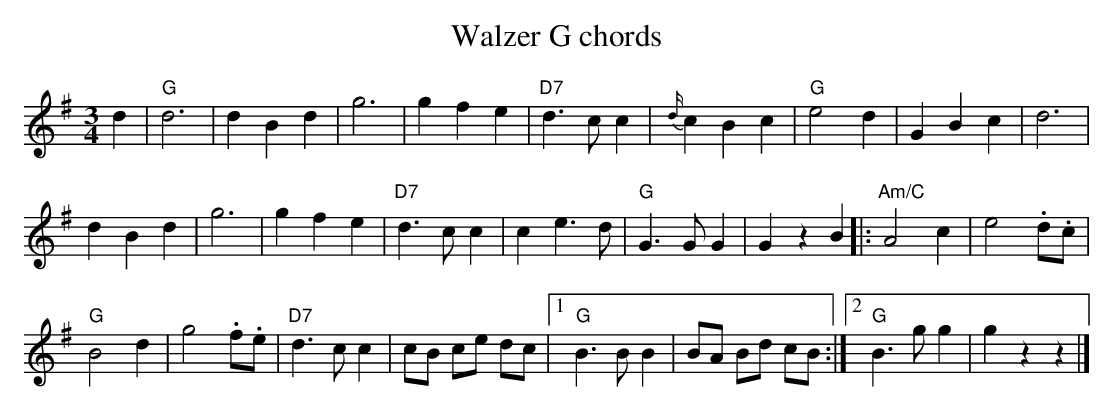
X:1
T: Walzer G chords
M:3/4
L:1/4
K:G %%MIDI gchordon
 d | "G"d3 | dBd | g3 | gfe | "D7"d>cc | {d/}cBc | "G"e2d | GBc | d3 |
dBd | g3 | gfe | "D7"d>cc | ce>d | "G"G>GG | GzB |: "Am/C"A2c | e2 .d/.c/ |
"G"B2d | g2 .f/.e/ | "D7"d>cc | c/B/ c/e/  d/c/ |1 "G"B>BB |  B/A/ B/d/ c/B/ :|2 "G"B>gg | gzz |]
